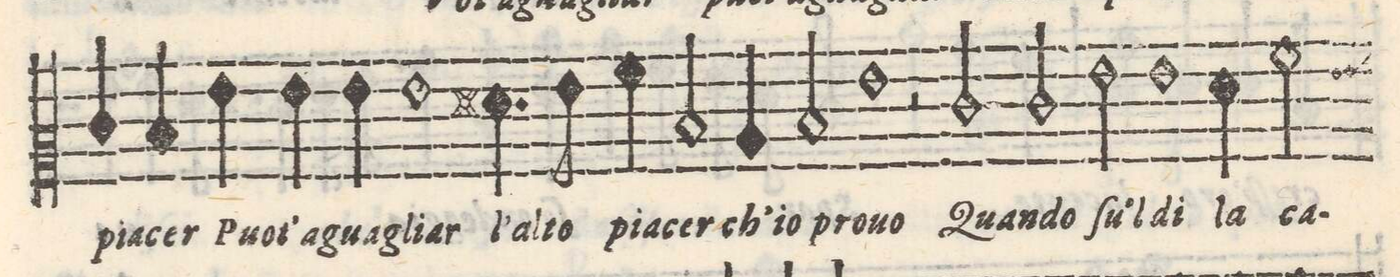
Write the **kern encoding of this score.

**kern	**text
*I"ALTO	*
*clefC2	*
*k[]	*
*met(C)	*
*M4/4	*
4e/	pia-
=56-	=56-
4d/	-cer
4g\	Puo-
4g\	-t'a
4g\	guag-
=57-	=57-
1g	-liar
=58-	=58-
4.f#X\	l'al-
8g\	-to
4a\	pia-
2d/	-cer
=59-	=59-
4c/	ch'io
2d/	pro-
=60-	=60-
1g	-vo
=61-	=61-
2r	.
2e/	Quan-
=62-	=62-
2e/	-do
2g\	ſu'l
=63-	=63-
1g	di
=64-	=64-
4fny\	la-
2a\	-ca-
*-	*-
